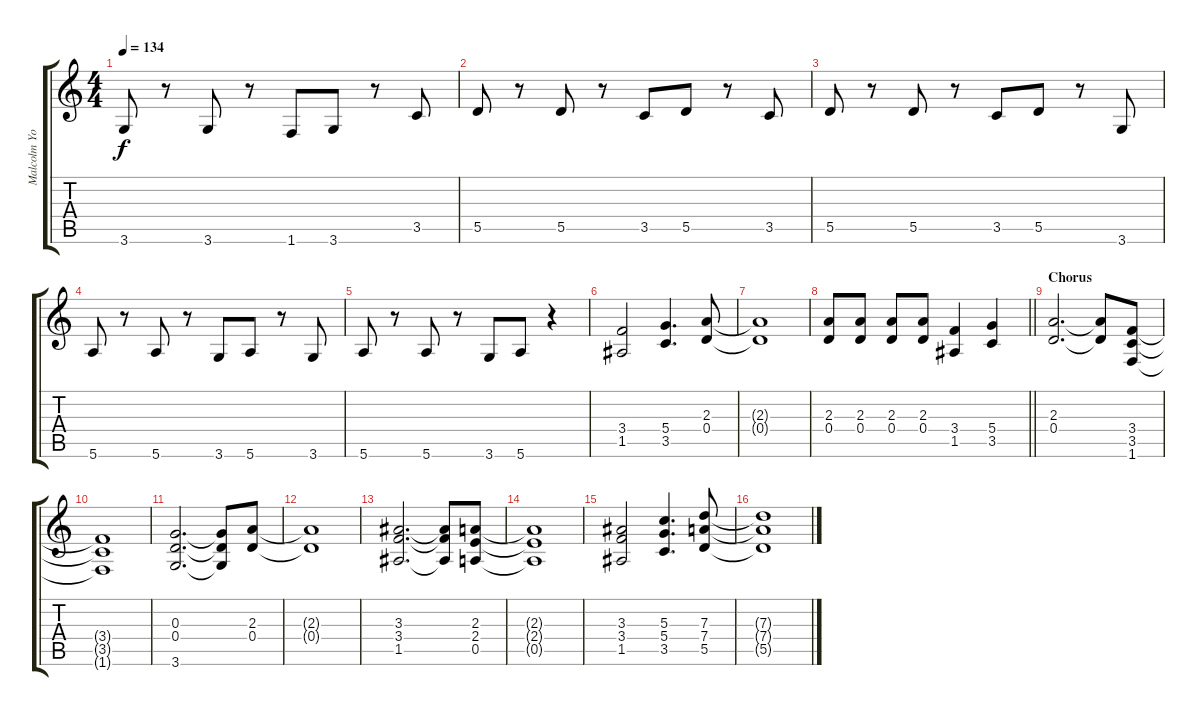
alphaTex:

\track ("Malcolm Young" "Malcolm Yo") {instrument overdrivenguitar}
\staff {score tabs}
\tuning (E4 B3 G3 D3 A2 E2) {hide}
\ts (4 4)
\tempo 134
\clef g2
\ks c
3.6.8{dy f} r.8 3.6.8 r.8 1.6.8 3.6.8 r.8 3.5.8 |
5.5.8 r.8 5.5.8 r.8 3.5.8 5.5.8 r.8 3.5.8 |
5.5.8 r.8 5.5.8 r.8 3.5.8 5.5.8 r.8 3.6.8 |
5.6.8 r.8 5.6.8 r.8 3.6.8 5.6.8 r.8 3.6.8 |
5.6.8 r.8 5.6.8 r.8 3.6.8 5.6.8 r.4 |
(3.4 1.5).2 (5.4 3.5).4{d} (2.3 0.4).8 |
(2.3{t} 0.4{t}).1 |
\barLineRight lightlight
(2.3 0.4).8 (2.3 0.4).8 (2.3 0.4).8 (2.3 0.4).8 (3.4 1.5).4 (5.4 3.5).4 |
\section ("" "Chorus")
(2.3 0.4).2{d} (2.3{t} 0.4{t}).8 (3.4 3.5 1.6).8 |
(3.4{t} 3.5{t} 1.6{t}).1 |
(0.3 0.4 3.6).2{d} (0.3{t} 0.4{t} 3.6{t}).8 (2.3 0.4).8 |
(2.3{t} 0.4{t}).1 |
(3.3 3.4 1.5).2{d} (3.3{t} 3.4{t} 1.5{t}).8 (2.3 2.4 0.5).8 |
(2.3{t} 2.4{t} 0.5{t}).1 |
(3.3 3.4 1.5).2 (5.3 5.4 3.5).4{d} (7.3 7.4 5.5).8 |
(7.3{t} 7.4{t} 5.5{t}).1
